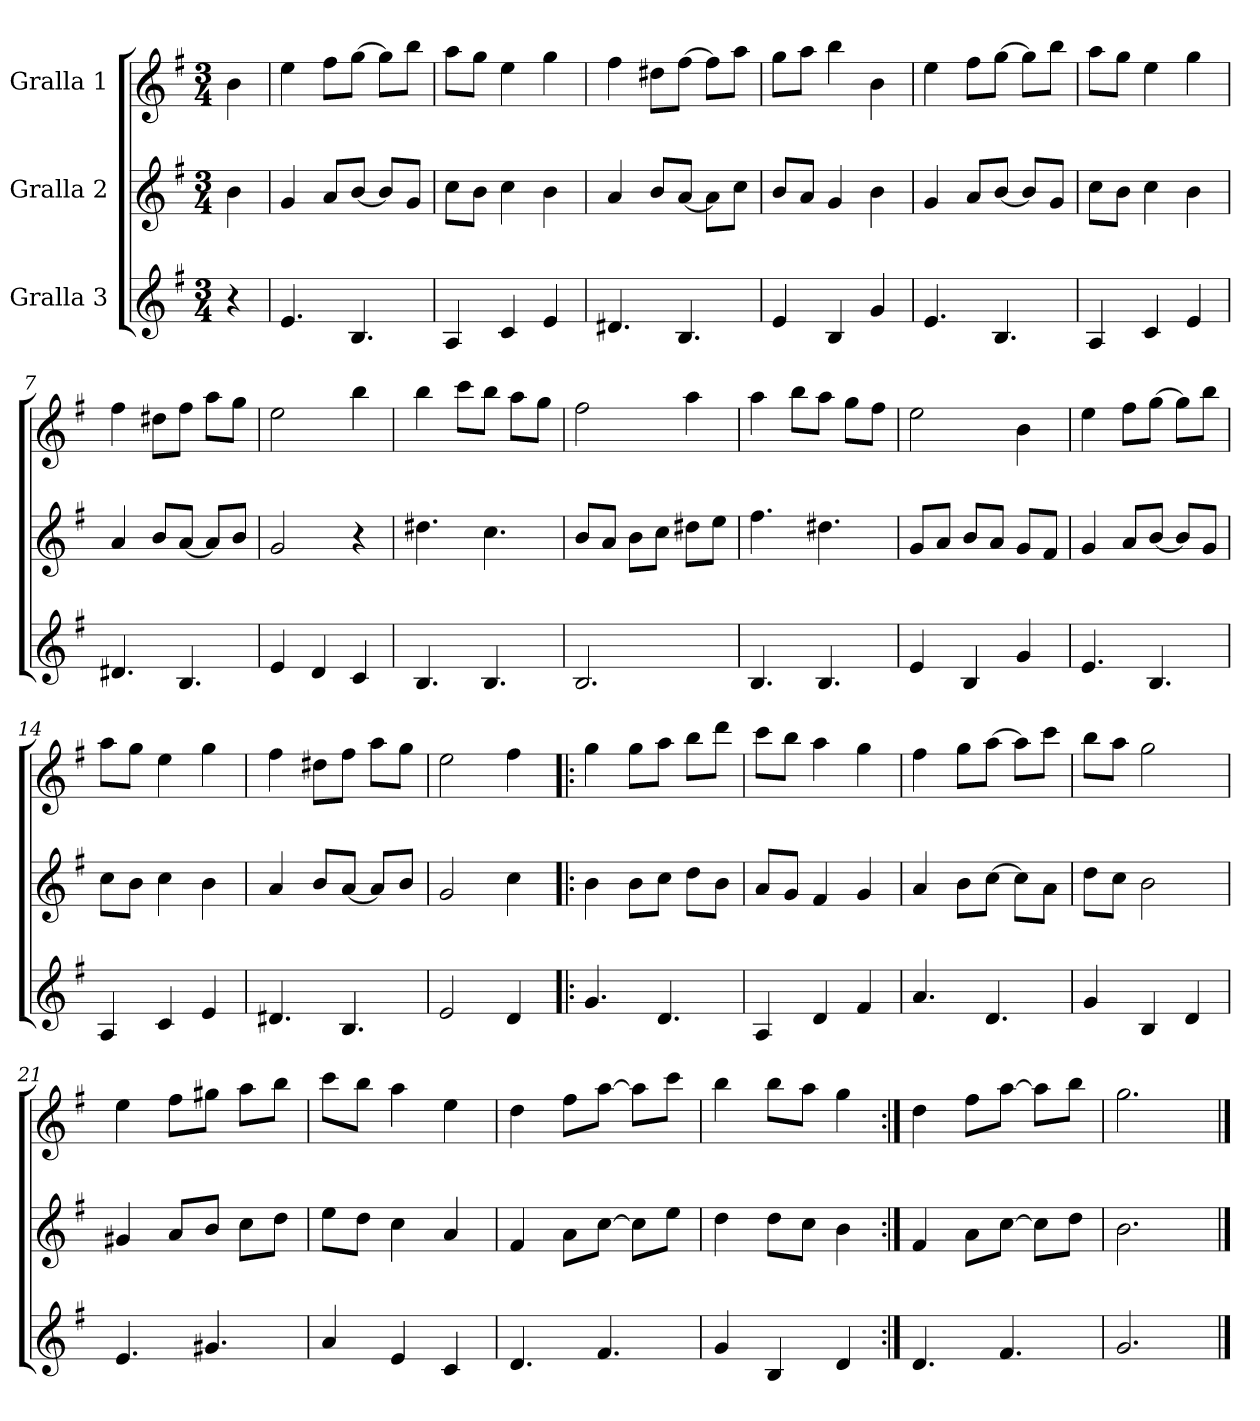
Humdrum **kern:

**kern	**kern	**kern
*part3	*part2	*part1
*staff3	*staff2	*staff1
*I"Gralla 3	*I"Gralla 2	*I"Gralla 1
*clefG2	*clefG2	*clefG2
*k[f#]	*k[f#]	*k[f#]
*G:	*G:	*G:
*M3/4	*M3/4	*M3/4
*MM120	*MM120	*MM120
=	=	=
4r	4b\	4b\
=1	=1	=1
4.e/	4g/	4ee\
.	8a/L	8ff#\L
4.B/	[8b/J	[8gg\J
.	8b/L]	8gg\L]
.	8g/J	8bb\J
=2	=2	=2
4A/	8cc\L	8aa\L
.	8b\J	8gg\J
4c/	4cc\	4ee\
4e/	4b\	4gg\
=3	=3	=3
4.d#X/	4a/	4ff#\
.	8b/L	8dd#X\L
4.B/	[8a/J	[8ff#\J
.	8a\L]	8ff#\L]
.	8cc\J	8aa\J
=4	=4	=4
4e/	8b/L	8gg\L
.	8a/J	8aa\J
4B/	4g/	4bb\
4g/	4b\	4b\
=5	=5	=5
4.e/	4g/	4ee\
.	8a/L	8ff#\L
4.B/	[8b/J	[8gg\J
.	8b/L]	8gg\L]
.	8g/J	8bb\J
=6	=6	=6
4A/	8cc\L	8aa\L
.	8b\J	8gg\J
4c/	4cc\	4ee\
4e/	4b\	4gg\
=7	=7	=7
4.d#X/	4a/	4ff#\
.	8b/L	8dd#X\L
4.B/	[8a/J	8ff#\J
.	8a/L]	8aa\L
.	8b/J	8gg\J
=8	=8	=8
4e/	2g/	2ee\
4d/	.	.
4c/	4r	4bb\
!!LO:LB:g=z
=9	=9	=9
4.B/	4.dd#X\	4bb\
.	.	8ccc\L
4.B/	4.cc\	8bb\J
.	.	8aa\L
.	.	8gg\J
=10	=10	=10
2.B/	8b/L	2ff#\
.	8a/J	.
.	8b\L	.
.	8cc\J	.
.	8dd#X\L	4aa\
.	8ee\J	.
=11	=11	=11
4.B/	4.ff#\	4aa\
.	.	8bb\L
4.B/	4.dd#X\	8aa\J
.	.	8gg\L
.	.	8ff#\J
=12	=12	=12
4e/	8g/L	2ee\
.	8a/J	.
4B/	8b/L	.
.	8a/J	.
4g/	8g/L	4b\
.	8f#/J	.
=13	=13	=13
4.e/	4g/	4ee\
.	8a/L	8ff#\L
4.B/	[8b/J	[8gg\J
.	8b/L]	8gg\L]
.	8g/J	8bb\J
=14	=14	=14
4A/	8cc\L	8aa\L
.	8b\J	8gg\J
4c/	4cc\	4ee\
4e/	4b\	4gg\
=15	=15	=15
4.d#X/	4a/	4ff#\
.	8b/L	8dd#X\L
4.B/	[8a/J	8ff#\J
.	8a/L]	8aa\L
.	8b/J	8gg\J
=16	=16	=16
2e/	2g/	2ee\
4d/	4cc\	4ff#\
=17!|:	=17!|:	=17!|:
4.g/	4b\	4gg\
.	8b\L	8gg\L
4.d/	8cc\J	8aa\J
.	8dd\L	8bb\L
.	8b\J	8ddd\J
!!LO:LB:g=z
=18	=18	=18
4A/	8a/L	8ccc\L
.	8g/J	8bb\J
4d/	4f#/	4aa\
4f#/	4g/	4gg\
=19	=19	=19
4.a/	4a/	4ff#\
.	8b\L	8gg\L
4.d/	[8cc\J	[8aa\J
.	8cc\L]	8aa\L]
.	8a\J	8ccc\J
=20	=20	=20
4g/	8dd\L	8bb\L
.	8cc\J	8aa\J
4B/	2b\	2gg\
4d/	.	.
=21	=21	=21
4.e/	4g#X/	4ee\
.	8a/L	8ff#\L
4.g#X/	8b/J	8gg#X\J
.	8cc\L	8aa\L
.	8dd\J	8bb\J
=22	=22	=22
4a/	8ee\L	8ccc\L
.	8dd\J	8bb\J
4e/	4cc\	4aa\
4c/	4a/	4ee\
=23	=23	=23
4.d/	4f#/	4dd\
.	8a\L	8ff#\L
4.f#/	[8cc\J	[8aa\J
.	8cc\L]	8aa\L]
.	8ee\J	8ccc\J
=24	=24	=24
4g/	4dd\	4bb\
4B/	8dd\L	8bb\L
.	8cc\J	8aa\J
4d/	4b\	4gg\
=25:|!	=25:|!	=25:|!
4.d/	4f#/	4dd\
.	8a\L	8ff#\L
4.f#/	[8cc\J	[8aa\J
.	8cc\L]	8aa\L]
.	8dd\J	8bb\J
=26	=26	=26
2.g/	2.b\	2.gg\
==	==	==
*-	*-	*-
